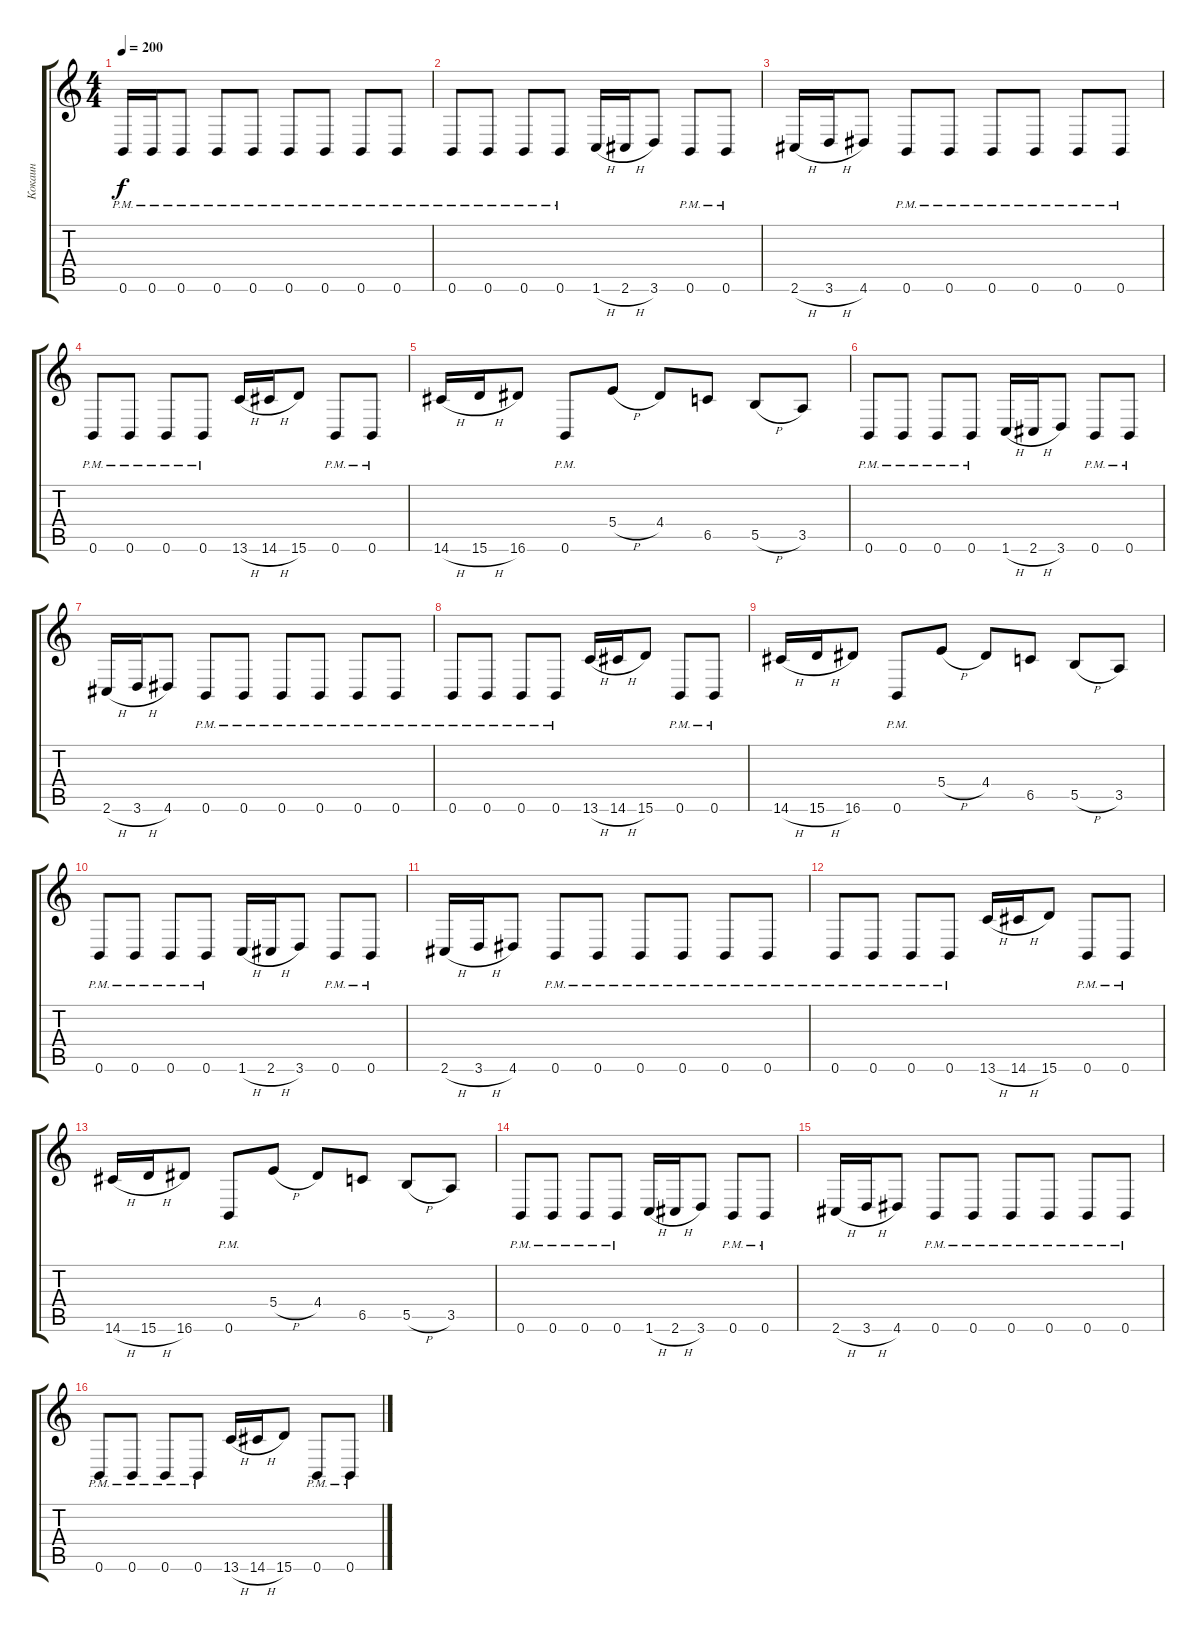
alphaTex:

\track ("Кокаин" "Кокаин") {instrument distortionguitar}
\staff {score tabs}
\tuning (Db4 Ab3 E3 B2 Gb2 B1) {hide}
\ts (4 4)
\tempo 200
\clef g2
\ks c
0.6{pm}.16{dy f} 0.6{pm}.16 0.6{pm}.8 0.6{pm}.8 0.6{pm}.8 0.6{pm}.8 0.6{pm}.8 0.6{pm}.8 0.6{pm}.8 |
0.6{pm}.8 0.6{pm}.8 0.6{pm}.8 0.6{pm}.8 1.6{h}.16 2.6{h}.16 3.6.8 0.6{pm}.8 0.6{pm}.8 |
2.6{h}.16 3.6{h}.16 4.6.8 0.6{pm}.8 0.6{pm}.8 0.6{pm}.8 0.6{pm}.8 0.6{pm}.8 0.6{pm}.8 |
0.6{pm}.8 0.6{pm}.8 0.6{pm}.8 0.6{pm}.8 13.6{h}.16 14.6{h}.16 15.6.8 0.6{pm}.8 0.6{pm}.8 |
14.6{h}.16 15.6{h}.16 16.6.8 0.6{pm}.8 5.4{h}.8 4.4.8 6.5.8 5.5{h}.8 3.5.8 |
0.6{pm}.8 0.6{pm}.8 0.6{pm}.8 0.6{pm}.8 1.6{h}.16 2.6{h}.16 3.6.8 0.6{pm}.8 0.6{pm}.8 |
2.6{h}.16 3.6{h}.16 4.6.8 0.6{pm}.8 0.6{pm}.8 0.6{pm}.8 0.6{pm}.8 0.6{pm}.8 0.6{pm}.8 |
0.6{pm}.8 0.6{pm}.8 0.6{pm}.8 0.6{pm}.8 13.6{h}.16 14.6{h}.16 15.6.8 0.6{pm}.8 0.6{pm}.8 |
14.6{h}.16 15.6{h}.16 16.6.8 0.6{pm}.8 5.4{h}.8 4.4.8 6.5.8 5.5{h}.8 3.5.8 |
0.6{pm}.8 0.6{pm}.8 0.6{pm}.8 0.6{pm}.8 1.6{h}.16 2.6{h}.16 3.6.8 0.6{pm}.8 0.6{pm}.8 |
2.6{h}.16 3.6{h}.16 4.6.8 0.6{pm}.8 0.6{pm}.8 0.6{pm}.8 0.6{pm}.8 0.6{pm}.8 0.6{pm}.8 |
0.6{pm}.8 0.6{pm}.8 0.6{pm}.8 0.6{pm}.8 13.6{h}.16 14.6{h}.16 15.6.8 0.6{pm}.8 0.6{pm}.8 |
14.6{h}.16 15.6{h}.16 16.6.8 0.6{pm}.8 5.4{h}.8 4.4.8 6.5.8 5.5{h}.8 3.5.8 |
0.6{pm}.8 0.6{pm}.8 0.6{pm}.8 0.6{pm}.8 1.6{h}.16 2.6{h}.16 3.6.8 0.6{pm}.8 0.6{pm}.8 |
2.6{h}.16 3.6{h}.16 4.6.8 0.6{pm}.8 0.6{pm}.8 0.6{pm}.8 0.6{pm}.8 0.6{pm}.8 0.6{pm}.8 |
0.6{pm}.8 0.6{pm}.8 0.6{pm}.8 0.6{pm}.8 13.6{h}.16 14.6{h}.16 15.6.8 0.6{pm}.8 0.6{pm}.8
